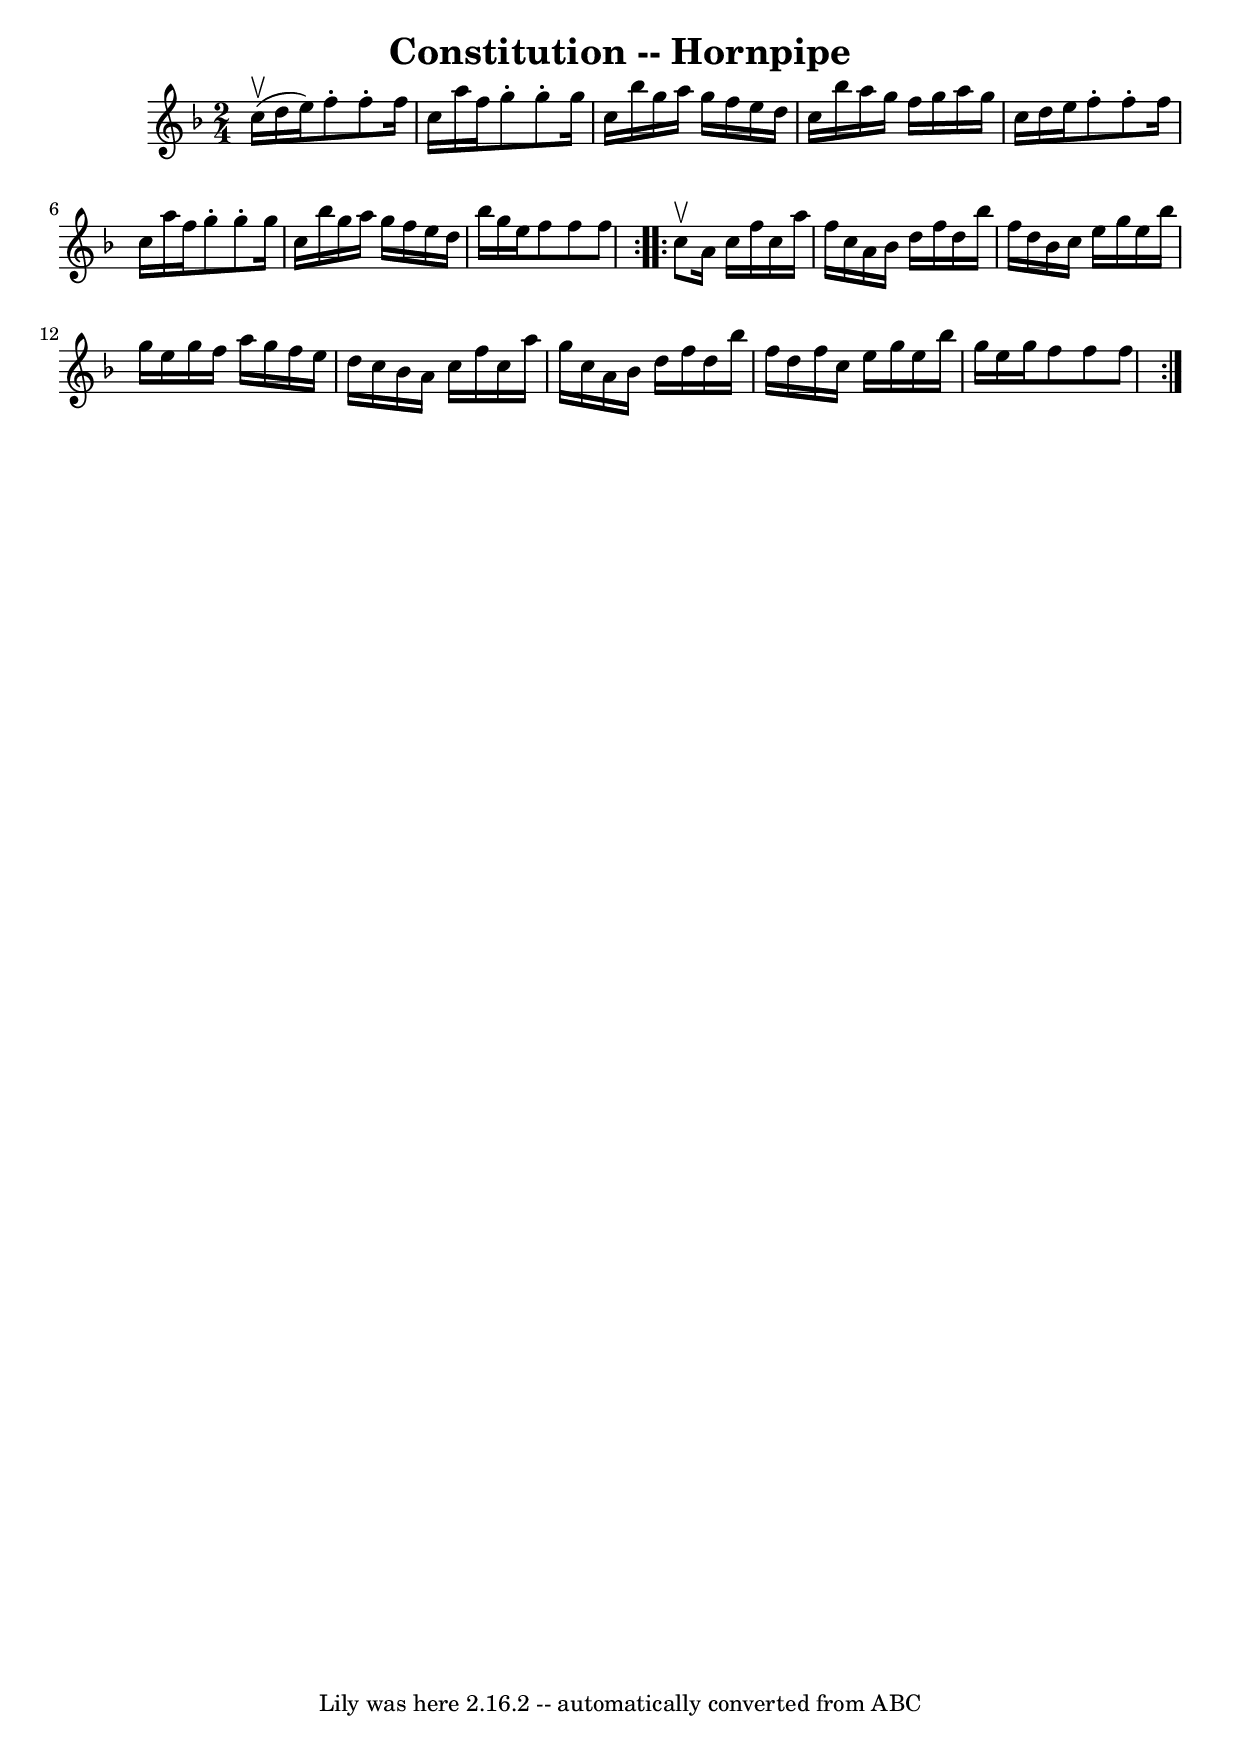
\version "2.16.2"
\include "Mammoth.ily"
\header {
  %% book = "Cole's 1000 Fiddle Tunes"
  crossRefNumber = "1"
  footnotes = ""
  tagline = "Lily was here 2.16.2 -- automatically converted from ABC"
  title = "Constitution -- Hornpipe"

}
voicedefault =  {



  \repeat volta 2 {

    \time 2/4 
    \key f \major
 c''16 (^\upbow d''16 e''16) |
    f''8 
    -. f''8 -. f''16 c''16 a''16 f''16  |
    g''8 -. g''8 -.   
    g''16 c''16 bes''16 g''16  |
    a''16 g''16 f''16 e''16 
    d''16 c''16 bes''16 a''16  |
    g''16 f''16 g''16    
    a''16 g''16 c''16 d''16 e''16  |
    f''8 -. f''8 -.   
    f''16 c''16 a''16 f''16  |
    g''8 -. g''8 -. g''16 c''16 
    bes''16 g''16  |
    a''16 g''16 f''16 e''16 d''16    
    bes''16 g''16 e''16  |
    f''8 f''8 f''8  
  }     

  \repeat volta 2 {
    c''8^\upbow |
    a'16 c''16 f''16 c''16    
    a''16 f''16 c''16 a'16  |
    bes'16 d''16 f''16 d''16   
    bes''16 f''16 d''16 bes'16  |
    c''16 e''16 g''16    
    e''16 bes''16 g''16 e''16 g''16  |
    f''16 a''16 g''16 
    f''16 e''16 d''16 c''16 bes'16  |
    a'16 c''16    
    f''16 c''16 a''16 g''16 c''16 a'16  |
    bes'16 d''16   
    f''16 d''16 bes''16 f''16 d''16 f''16  |
    c''16    
    e''16 g''16 e''16 bes''16 g''16 e''16 g''16  |
    f''8  
    f''8 f''8  
  }   

}

\score{
  <<

    \context Staff="default"
    {
      \voicedefault 
      
    }

  >>
  \layout {
    
  }
  \midi {
  }

}
